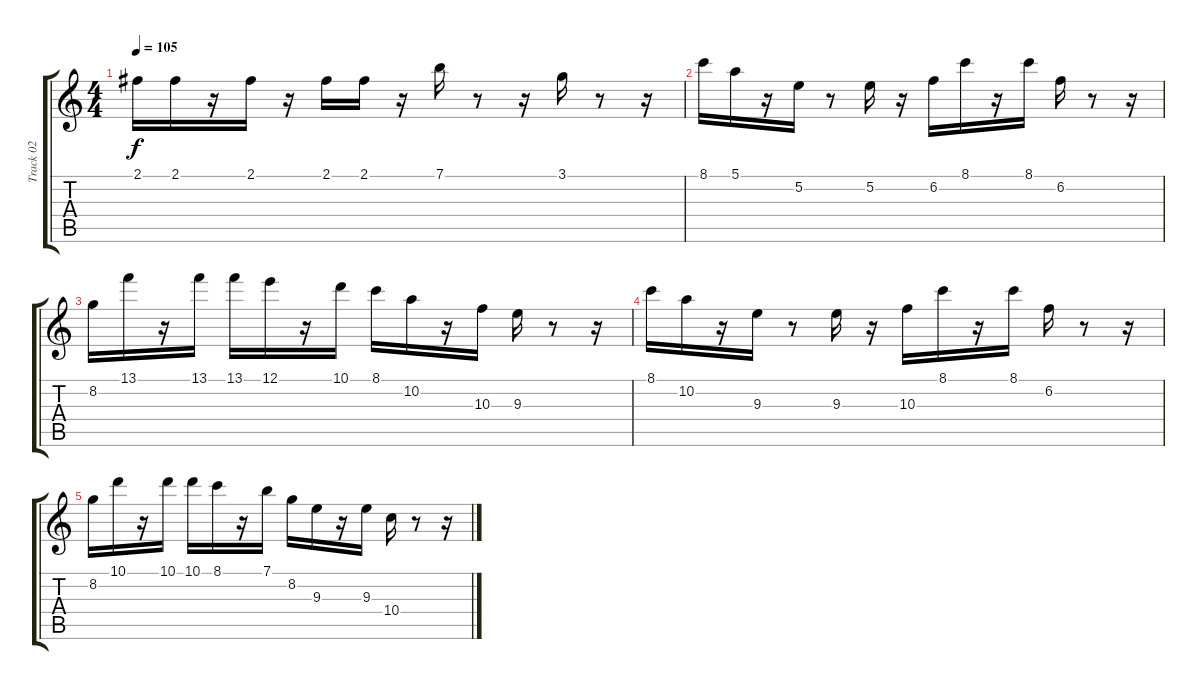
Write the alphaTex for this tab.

\track ("Track 02" "Track 02") {instrument overdrivenguitar}
\staff {score tabs}
\tuning (E4 B3 G3 D3 A2 E2) {hide}
\ts (4 4)
\tempo 105
\clef g2
\ks c
2.1.16{dy f} 2.1.16 r.16 2.1.16 r.16 2.1.16 2.1.16 r.16 7.1.16 r.8 r.16 3.1.16 r.8 r.16 |
8.1.16 5.1.16 r.16 5.2.16 r.8 5.2.16 r.16 6.2.16 8.1.16 r.16 8.1.16 6.2.16 r.8 r.16 |
8.2.16 13.1.16 r.16 13.1.16 13.1.16 12.1.16 r.16 10.1.16 8.1.16 10.2.16 r.16 10.3.16 9.3.16 r.8 r.16 |
8.1.16 10.2.16 r.16 9.3.16 r.8 9.3.16 r.16 10.3.16 8.1.16 r.16 8.1.16 6.2.16 r.8 r.16 |
8.2.16 10.1.16 r.16 10.1.16 10.1.16 8.1.16 r.16 7.1.16 8.2.16 9.3.16 r.16 9.3.16 10.4.16 r.8 r.16
